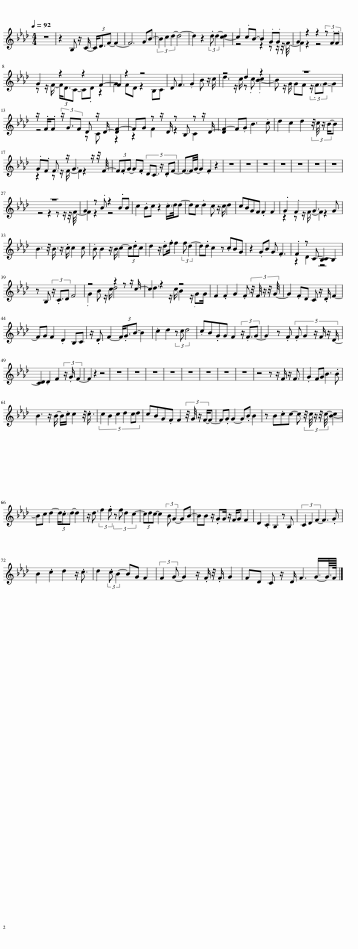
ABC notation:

X:1
%%score ( 1 2 )
L:1/8
Q:1/4=92
M:4/4
I:linebreak $
K:Ab
V:1 treble
V:2 treble
V:1
 z8 | z2 B, z/ C/- (3C/D3/2F- F2- | F6 GB- | (3B2 c2 d2- d4- | d2 z2 (3:2:2.d d2- [c-d]2 | %5
 c2 .cB- B2 .G.G | G2 z2 z2 (3z .F.F |$ G2 z2 z2 F2- | F2 z2 z4 | D F3 .G2 B z/ c/ | %10
 z4 d2 z2 | z8 |$ z/ .F/.F (3z/ G3/2F D z/ D/- [DF-]2 | FG z z/ D/ z B, z z/ D/- | [DF-]2 F.G B3 .c | %15
 d2 c2 d2 (3:2:4z/4 c/4 z/ B/-B |$ .G.F F3/2 z/ G3 z/ z/4 F/4- | (3F.FG- G.F (5:4:5DC3/2 z/ .DF- | F3/2-F/4G/4- G2 .F2 z2 | z8 | %20
 z8 | z8 | z8 | z8 | z8 | %25
 z8 |$ z8 | G2 z .B z2 .BB | c2 .Bc z2 .c/>d/d- | dc .d2 c z/ c/ d2 | %30
 cBGF .F2 F2 | .G2 .F2 G3 G |$ B3 z/4 B3/4 z/ .c/ c2 c | .B B2 z/ B/ c2- (3c.dc | d2 z/ .d.f/ f2 (3:2:2f d2- | %35
 d.d c2 z .cBG | z2 .GB G .F3 | .F2 z C- [B,-C]2 B,2 |$ z B, (3z/ .C3/2D F4 | z4 z2 z z/ c/- | %40
 c2 z2 z4 | F2 .F2 G2 .F (3:2:5z/4 F/4 z/ z/4 G/4- | G2 .FD C z/ .D/ F2- |$ FG F2 .D2 B,C | z/ .D3/2 F2- (3F/.G3/2B- B2 | %45
 .c2 d2 (3z c d4 | .cB.GG F2 (3z/ .F3/2G- | G2 z .F (5:4:6.F G2 z/ F/ z/ D/- |$ [CD]2 .D2 F2 (3z/ .G/ F2- | F2 z2 z4 | %50
 z8 | z8 | z8 | z8 | z8 | %55
 z8 | z8 | z8 | z4 z z/ F/ z/ F3/2 | .G2 FG B3 .B |$ %60
 B3 z/ B/- B/.c/ c2 z/4 .c3/4 | (5:4:6c2 B2 c2 d2 cd | cBG.F F2 (3:2:4z/4 G/4 z/ F/-F- | F.G G2- G.B B2 | z B.cc- c (3:2:5z/4 c/4 z/ z/4 c/4- [B-c]2 |$ %65
 Bc d2- (3d/.c3/2d- d2 | z/ d3/2 (3:2:2f2 .f (3:2:4z f d2 c2- | (3cdc- c2 (3:2:2B G2- GB- | BB z/ .GG/ z/ F/G F2 | D2 .C2 B,2 z B, | %70
 (3C2 D2 F2- F3 .G |$ B2 .c2 d2 z/ .c3/2 | d2 (3:2:2.c B2- BG F2 | (3:2:2F2 G- G2 z/ .F/ z/4 .F3/4 G2 | FD C z/ D/ F3 G3/4-G/8>F/8 |] %75
V:2
 x8 | x8 | x8 | x8 | x8 | %5
 z4 z2 z z/ z/4 F/4- | F2 z2 z4 |$ z z/ F/- (3F/D3/2C- C.D z2 | G2 FD z2 B,C | x8 | %10
 d3 z/ c/ z .c- .[B-c]2 | B z/ G/ GF (3z/ .F3/2G- G2 |$ z4 z C z2 | z2 F2 z2 C2 | x8 | %15
 x8 |$ z2 z z/ F/- F2 z2 | x8 | x8 | x8 | %20
 x8 | x8 | x8 | x8 | x8 | %25
 x8 |$ z4 z2 z z/ z/4 F/4- | F2 z2 z4 | x8 | x8 | %30
 x8 | z2 z z/ F/- F2 z2 |$ x8 | x8 | x8 | %35
 x8 | x8 | z2 D2 z4 |$ x8 | .G2 B z/ c/ d4 | %40
 d3 z/ c/ B2 z/ .GG/ | x8 | x8 |$ x8 | x8 | %45
 x8 | x8 | x8 |$ x8 | x8 | %50
 x8 | x8 | x8 | x8 | x8 | %55
 x8 | x8 | x8 | x8 | x8 |$ %60
 x8 | x8 | x8 | x8 | x8 |$ %65
 x8 | x8 | x8 | x8 | x8 | %70
 x8 |$ x8 | x8 | x8 | x8 |] %75
